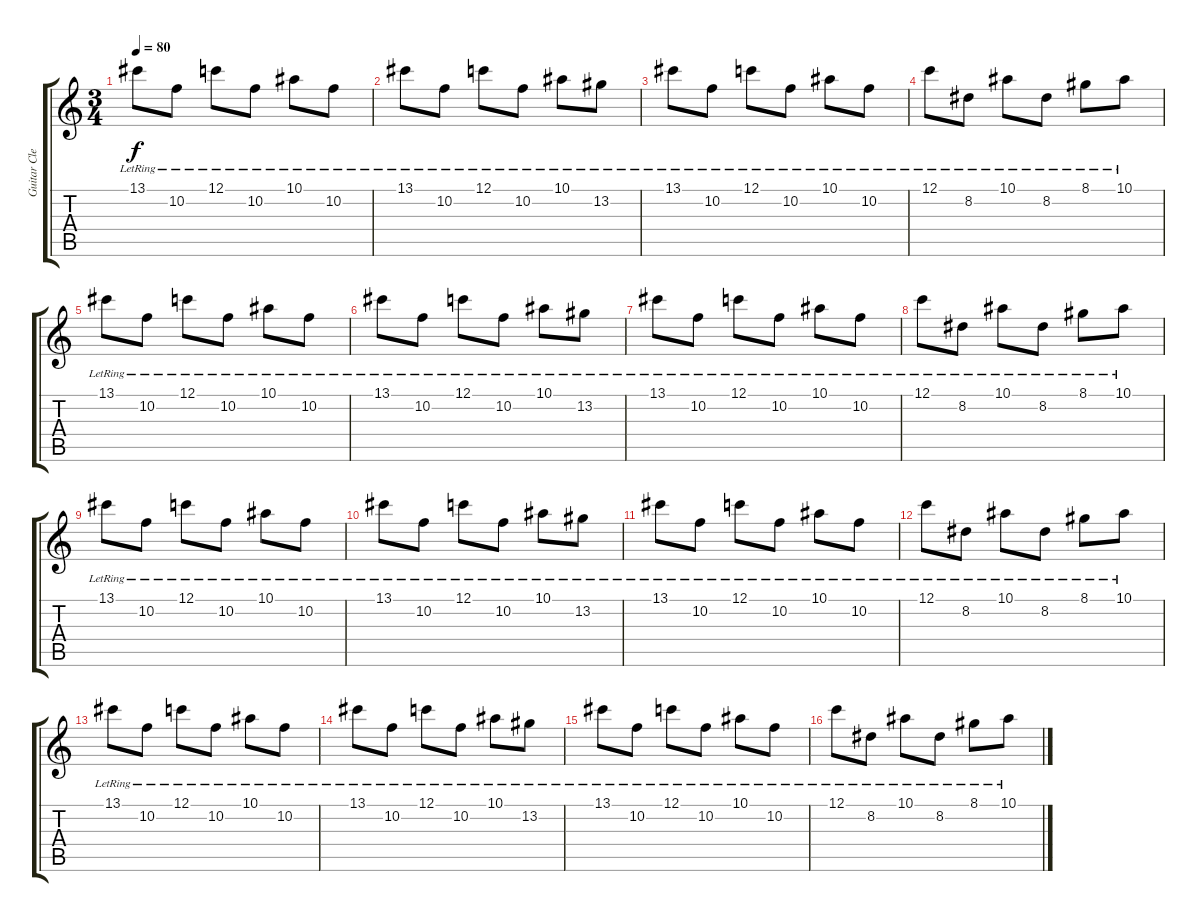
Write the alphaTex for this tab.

\track ("Guitar Clean" "Guitar Cle") {instrument electricguitarclean}
\staff {score tabs}
\tuning (C4 G3 Eb3 Bb2 F2 C2) {hide}
\ts (3 4)
\tempo 80
\clef g2
\ks c
13.1{lr}.8{dy f} 10.2{lr}.8 12.1{lr}.8 10.2{lr}.8 10.1{lr}.8 10.2{lr}.8 |
13.1{lr}.8 10.2{lr}.8 12.1{lr}.8 10.2{lr}.8 10.1{lr}.8 13.2{lr}.8 |
13.1{lr}.8 10.2{lr}.8 12.1{lr}.8 10.2{lr}.8 10.1{lr}.8 10.2{lr}.8 |
12.1{lr}.8 8.2{lr}.8 10.1{lr}.8 8.2{lr}.8 8.1{lr}.8 10.1{lr}.8 |
13.1{lr}.8 10.2{lr}.8 12.1{lr}.8 10.2{lr}.8 10.1{lr}.8 10.2{lr}.8 |
13.1{lr}.8 10.2{lr}.8 12.1{lr}.8 10.2{lr}.8 10.1{lr}.8 13.2{lr}.8 |
13.1{lr}.8 10.2{lr}.8 12.1{lr}.8 10.2{lr}.8 10.1{lr}.8 10.2{lr}.8 |
12.1{lr}.8 8.2{lr}.8 10.1{lr}.8 8.2{lr}.8 8.1{lr}.8 10.1{lr}.8 |
13.1{lr}.8 10.2{lr}.8 12.1{lr}.8 10.2{lr}.8 10.1{lr}.8 10.2{lr}.8 |
13.1{lr}.8 10.2{lr}.8 12.1{lr}.8 10.2{lr}.8 10.1{lr}.8 13.2{lr}.8 |
13.1{lr}.8 10.2{lr}.8 12.1{lr}.8 10.2{lr}.8 10.1{lr}.8 10.2{lr}.8 |
12.1{lr}.8 8.2{lr}.8 10.1{lr}.8 8.2{lr}.8 8.1{lr}.8 10.1{lr}.8 |
13.1{lr}.8{volume 8} 10.2{lr}.8 12.1{lr}.8 10.2{lr}.8 10.1{lr}.8 10.2{lr}.8 |
13.1{lr}.8 10.2{lr}.8 12.1{lr}.8 10.2{lr}.8 10.1{lr}.8 13.2{lr}.8 |
13.1{lr}.8{volume 0} 10.2{lr}.8 12.1{lr}.8 10.2{lr}.8 10.1{lr}.8 10.2{lr}.8 |
12.1{lr}.8 8.2{lr}.8 10.1{lr}.8 8.2{lr}.8 8.1{lr}.8 10.1{lr}.8
